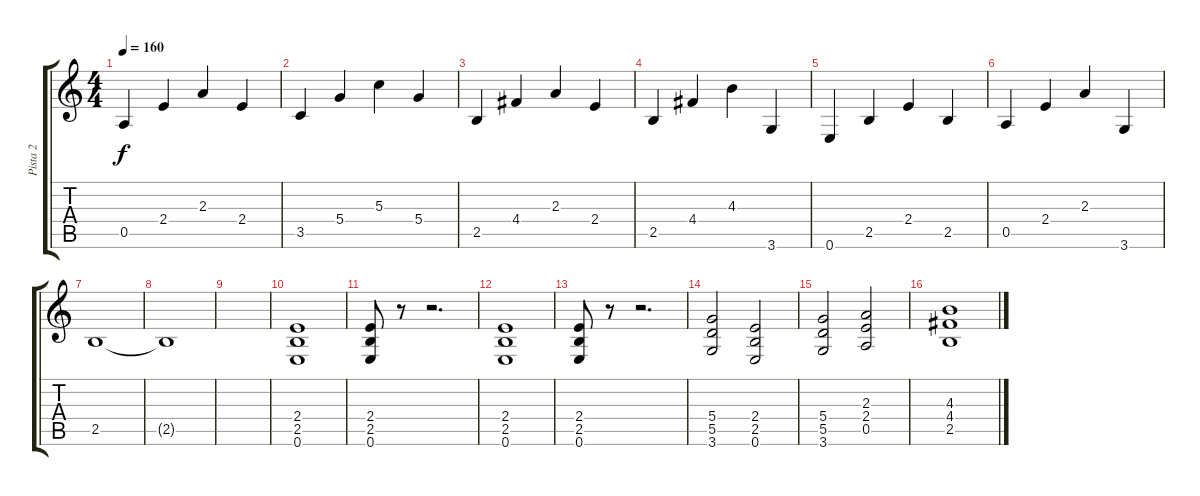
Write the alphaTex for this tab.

\track ("Pista 2" "Pista 2") {instrument electricguitarjazz}
\staff {score tabs}
\tuning (E4 B3 G3 D3 A2 E2) {hide}
\ts (4 4)
\tempo 160
\clef g2
\ks c
0.5.4{dy f} 2.4.4 2.3.4 2.4.4 |
3.5.4 5.4.4 5.3.4 5.4.4 |
2.5.4 4.4.4 2.3.4 2.4.4 |
2.5.4 4.4.4 4.3.4 3.6.4 |
0.6.4 2.5.4 2.4.4 2.5.4 |
0.5.4 2.4.4 2.3.4 3.6.4 |
2.5.1 |
2.5{t}.1 |
|
(2.4 2.5 0.6).1 |
(2.4 2.5 0.6).8 r.8 r.2{d} |
(2.4 2.5 0.6).1 |
(2.4 2.5 0.6).8 r.8 r.2{d} |
(5.4 5.5 3.6).2 (2.4 2.5 0.6).2 |
(5.4 5.5 3.6).2 (2.3 2.4 0.5).2 |
(4.3 4.4 2.5).1
